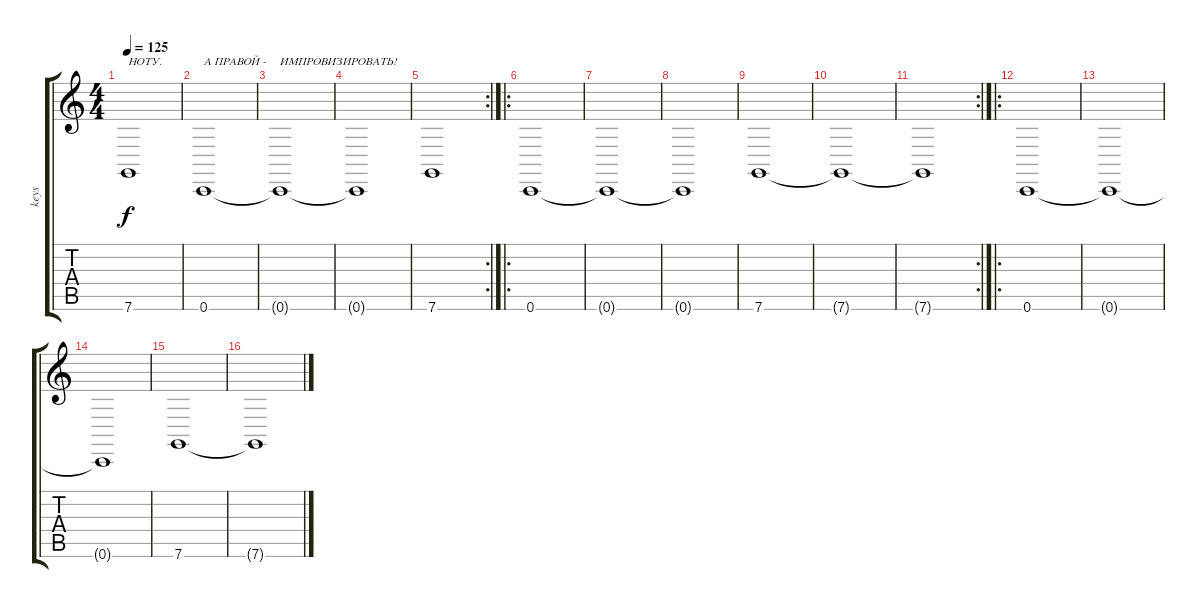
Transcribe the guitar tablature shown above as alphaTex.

\track ("keys" "keys") {instrument churchorgan}
\staff {score tabs}
\tuning (C4 G3 Eb3 Bb2 F2 C2) {hide}
\ts (4 4)
\tempo 125
\clef g2
\ks c
7.6.1{txt "НОТУ." dy f} |
0.6.1{txt "А ПРАВОЙ - "} |
0.6{t}.1{txt "ИМПРОВИЗИРОВАТЬ!"} |
0.6{t}.1 |
\rc 2
7.6.1 |
\ro
0.6.1 |
0.6{t}.1 |
0.6{t}.1 |
7.6.1 |
7.6{t}.1 |
\rc 2
7.6{t}.1 |
\ro
0.6.1 |
0.6{t}.1 |
0.6{t}.1 |
7.6.1 |
7.6{t}.1
